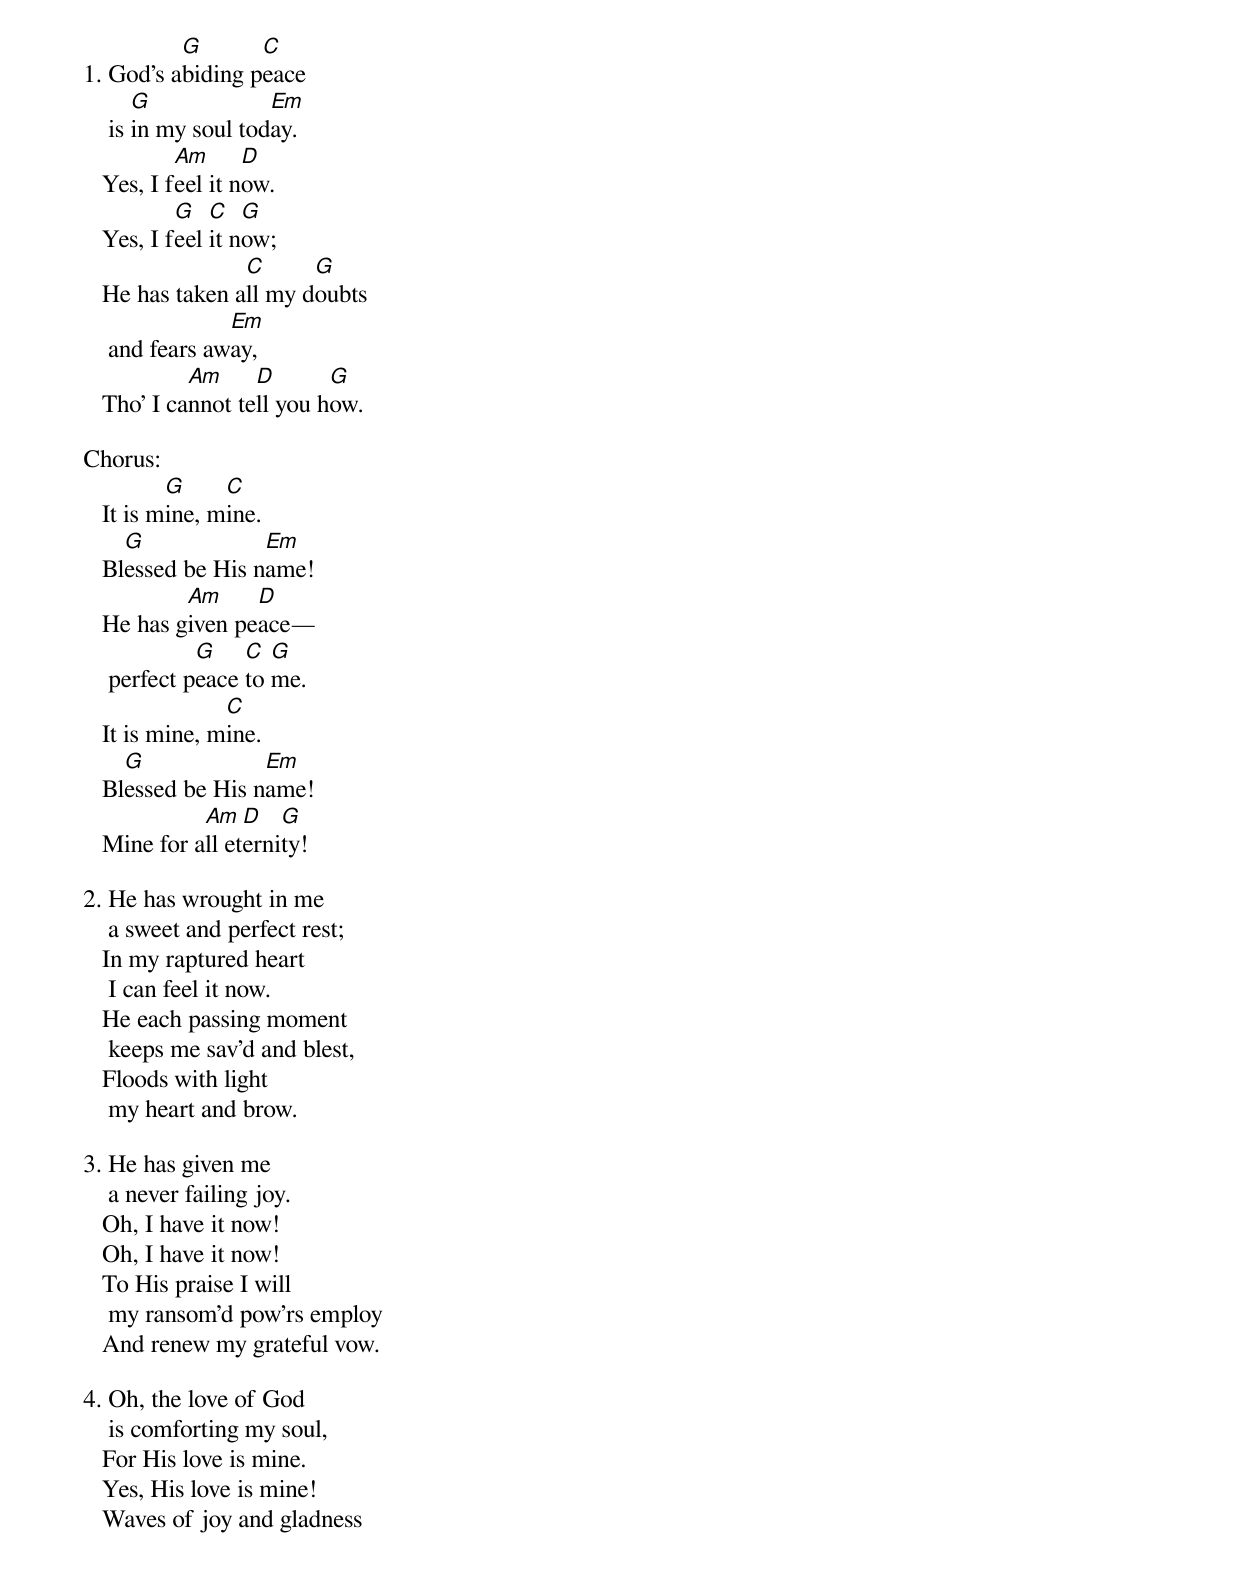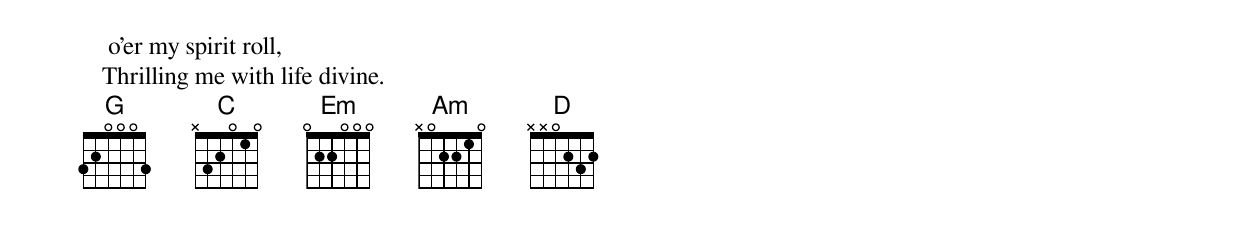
          G       C
1. God’s abiding peace
       G             Em
    is in my soul today.
           Am      D
   Yes, I feel it now.
           G   C   G
   Yes, I feel it now;
                 C      G
   He has taken all my doubts
                Em
    and fears away,
            Am     D       G
   Tho’ I cannot tell you how.

Chorus:
          G     C
   It is mine, mine.
     G             Em
   Blessed be His name!
           Am     D
   He has given peace—
             G    C  G
    perfect peace to me.
                C
   It is mine, mine.
     G             Em
   Blessed be His name!
             Am   D   G
   Mine for all eternity!

2. He has wrought in me
    a sweet and perfect rest;
   In my raptured heart
    I can feel it now.
   He each passing moment
    keeps me sav’d and blest,
   Floods with light
    my heart and brow.

3. He has given me
    a never failing joy.
   Oh, I have it now!
   Oh, I have it now!
   To His praise I will
    my ransom’d pow’rs employ
   And renew my grateful vow.

4. Oh, the love of God
    is comforting my soul,
   For His love is mine.
   Yes, His love is mine!
   Waves of joy and gladness
    o’er my spirit roll,
   Thrilling me with life divine.
